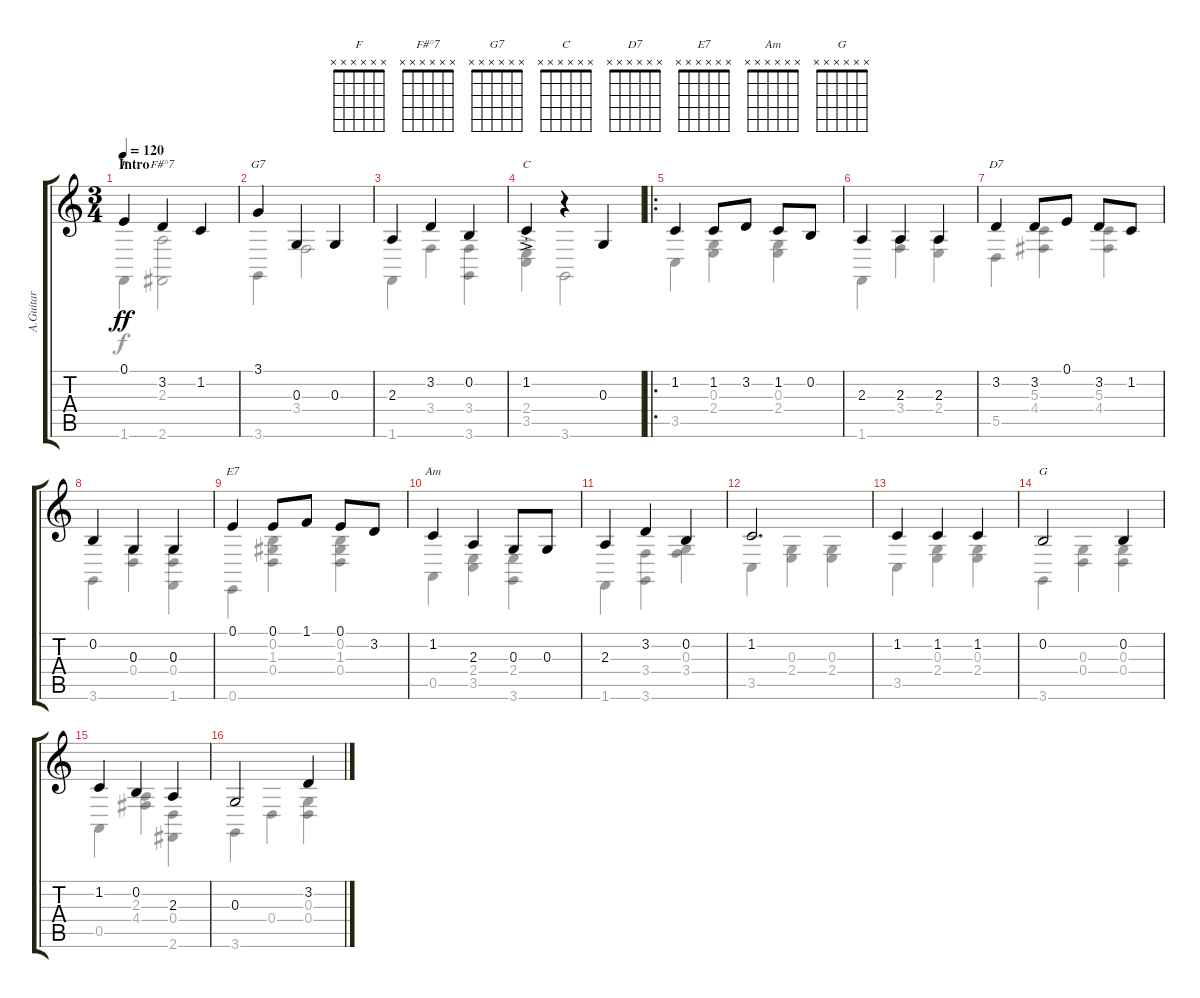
\track ("A.Guitar" "A.Guitar") {instrument frenchhorn}
\staff {score tabs}
\tuning (E4 B3 G3 D3 A2 E2) {hide}
\chord ("F" x x x x x x)
\chord ("F#°7" x x x x x x)
\chord ("G7" x x x x x x)
\chord ("C" x x x x x x)
\chord ("D7" x x x x x x)
\chord ("E7" x x x x x x)
\chord ("Am" x x x x x x)
\chord ("G" x x x x x x)
\voice
\ts (3 4)
\section ("" "Intro")
\tempo 120
\clef g2
\ks c
0.1.4{ch "F" dy ff instrument frenchhorn} 3.2.4{ch "F#°7"} 1.2.4 |
3.1.4{ch "G7"} 0.3.4 0.3.4 |
2.3.4 3.2.4 0.2.4 |
1.2{ac st}.4{ch "C"} r.4 0.3.4 |
\ro
\section ("" "")
1.2.4 1.2.8 3.2.8 1.2.8 0.2.8 |
2.3.4 2.3.4 2.3.4 |
3.2.4{ch "D7"} 3.2.8 0.1.8 3.2.8 1.2.8 |
0.2.4 0.3.4 0.3.4 |
0.1.4{ch "E7"} 0.1.8 1.1.8 0.1.8 3.2.8 |
1.2.4{ch "Am"} 2.3.4 0.3.8 0.3.8 |
2.3.4 3.2.4 0.2.4 |
1.2.2{d} |
\section ("" "")
1.2.4 1.2.4 1.2.4 |
0.2.2{ch "G"} 0.2.4 |
1.2.4 0.2.4 2.3.4 |
0.3.2 3.2.4
\voice
\clef g2
\ottava regular
\simile none
\ks c
1.6.4{dy f} (2.3 2.6).2 |
3.6.4 3.4.2 |
1.6.4 3.4.4 (3.4 3.6).4 |
(2.4{ac st} 3.5{ac st}).4 3.6.2 |
3.5.4 (0.3 2.4).4 (0.3 2.4).4 |
1.6.4 (2.3 3.4).4 (2.3 2.4).4 |
5.5.4 (5.3 4.4).4 (5.3 4.4).4 |
3.6.4 (0.3 0.4).4 (0.3 0.4 1.6).4 |
0.6.4 (0.2 1.3 0.4).4 (0.2 1.3 0.4).4 |
0.5.4 (2.4 3.5).4 (2.4 3.6).4 |
1.6.4 (3.4 3.6).4 (0.3 3.4).4 |
3.5.4 (0.3 2.4).4 (0.3 2.4).4 |
3.5.4 (0.3 2.4).4 (0.3 2.4).4 |
3.6.4 (0.3 0.4).4 (0.3 0.4).4 |
0.5.4 (2.3 4.4).4 (0.4 2.6).4 |
3.6.4 0.4.4 (0.3 0.4).4
